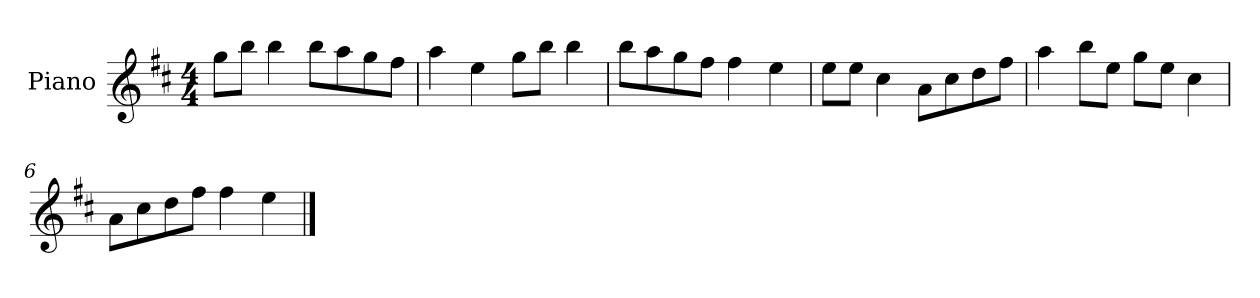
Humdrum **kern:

**kern
*part1
*staff1
*I"Piano
*I'P-no
*clefG2
*k[f#c#]
*M4/4
*MM90
=1
8gg\L
8bb\J
4bb\
8bb\L
8aa\
8gg\
8ff#\J
=2
4aa\
4ee\
8gg\L
8bb\J
4bb\
=3
8bb\L
8aa\
8gg\
8ff#\J
4ff#\
4ee\
=4
8ee\L
8ee\J
4cc#\
8a\L
8cc#\
8dd\
8ff#\J
=5
4aa\
8bb\L
8ee\J
8gg\L
8ee\J
4cc#\
!!LO:LB:g=z
=6
8a\L
8cc#\
8dd\
8ff#\J
4ff#\
4ee\
==
*-
